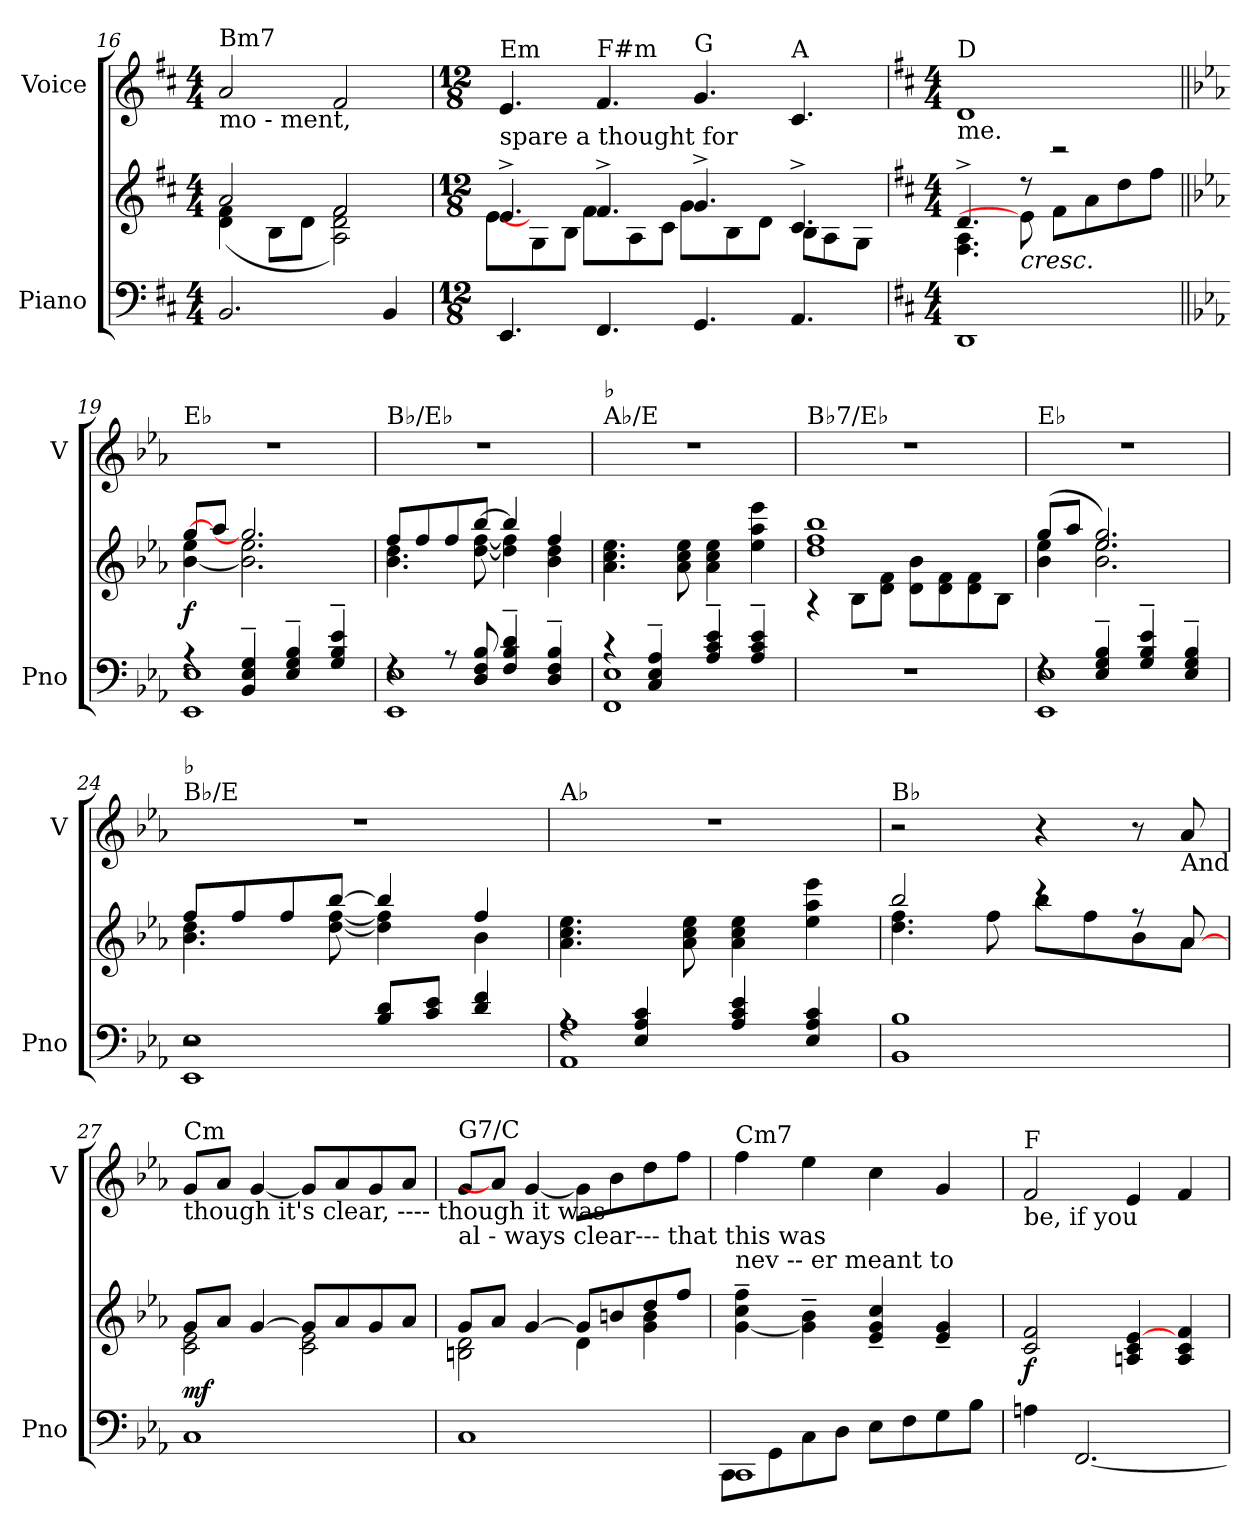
**kern	**kern	**dynam	**kern
*part2	*part2	*part2	*part1
*staff3	*staff2	*staff2/3	*staff1
*I"Piano	*	*	*I"Voice
*I'Pno	*	*	*I'V
*clefF4	*clefG2	*	*clefG2
*k[f#c#]	*k[f#c#]	*	*k[f#c#]
*M4/4	*M4/4	*	*M4/4
=16	=16	=16	=16
*	*^	*	*
!	!	!	!	!LO:TX:b:t=mo    -    ment,
!	!	!	!	!LO:TX:a:t=Bm7
2.BB/	2a/	(<4d\ 4f#\	.	2a/
.	.	8B\L	.	.
.	.	8d\J	.	.
.	2f#/	2A\ 2d\ 2f#\)	.	2f#/
4BB/	.	.	.	.
=17	=17	=17	=17	=17
*M12/8	*M12/8	*	*	*M12/8
!	!	!	!	!LO:TX:b:t=spare          a     thought        for
!	!	!	!	!LO:TX:a:t=Em
4.EE/	4.e^/	[8e\L	.	4.e/
.	.	8G\	.	.
.	.	8B\J	.	.
!	!	!	!	!LO:TX:a:t=F#m
4.FF#/	4.f#^/	8f#\L	.	4.f#/
.	.	8A\	.	.
.	.	8c#\J	.	.
!	!	!	!	!LO:TX:a:t=G
4.GG/	4.g^/	8g\L	.	4.g/
.	.	8B\	.	.
.	.	8d\J	.	.
!	!	!	!	!LO:TX:a:t=A
4.AA/	4.c#^/	8B\L	.	4.c#/
.	.	8A\	.	.
.	.	8G\J	.	.
!!LO:LB:g=z
=18	=18	=18	=18	=18
*k[f#c#]	*k[f#c#]	*	*	*k[f#c#]
*M4/4	*M4/4	*	*	*M4/4
!	!	!	!	!LO:TX:b:t=me.
!	!	!	!	!LO:TX:a:t=D
1DD	4.d^/	4.F#\ 4.A\	.	1d
!	!	!	!LO:HP:b	!
.	8r	8e\]	<	.
.	2r	8f#\L	.	.
.	.	8a\	.	.
.	.	8dd\	.	.
.	.	8ff#\J	.	.
=19||	=19||	=19||	=19||	=19||
*k[b-e-a-]	*k[b-e-a-]	*	*	*k[b-e-a-]
*^	*	*	*	*
*	*^	*	*	*	*
!	!	!	!	!	!	!LO:TX:a:t=E♭
!	!	!	!	!	!LO:DY:b	!
4rA	1E-	1EE-	[8gg/L	[4b-\ 4ee-\	f	1r
.	.	.	8aa-/J	.	.	.
4BB-/~ 4E-/~ 4G/~	.	.	2.gg/]	2.b-\] 2.ee-\	.	.
4E-/~ 4G/~ 4B-/~	.	.	.	.	.	.
4G/~ 4B-/~ 4e-/~	.	.	.	.	.	.
=20	=20	=20	=20	=20	=20	=20
!	!	!	!	!	!	!LO:TX:a:t=B♭/E♭
4rF	1E-	1EE-	8ff/L	4.b-\ 4.dd\	.	1r
.	.	.	8ff/	.	.	.
8rA	.	.	8ff/	.	.	.
8D/ 8F/ 8B-/	.	.	[8bb-/J	[8dd\ [8ff\	.	.
4F/~ 4B-/~ 4d/~	.	.	4bb-/]	4dd\] 4ff\]	.	.
4D/~ 4F/~ 4B-/~	.	.	4ff/	4b-\ 4dd\	.	.
=21	=21	=21	=21	=21	=21	=21
!	!	!	!	!	!	!LO:TX:a:t=A♭/E
!	!	!	!	!	!	!LO:TX:a:B:t=♭
*	*	*	*v	*v	*	*
4rc	1E-	1FF	4.a-\ 4.cc\ 4.ee-\	.	1r
4C/~ 4E-/~ 4A-/~	.	.	.	.	.
.	.	.	8a-\ 8cc\ 8ee-\	.	.
4A-/~ 4c/~ 4e-/~	.	.	4a-\ 4cc\ 4ee-\	.	.
4A-/~ 4c/~ 4e-/~	.	.	4ee-\ 4aa-\ 4eee-\	.	.
*v	*v	*v	*	*	*
!!LO:LB:g=z
=22	=22	=22	=22
*	*^	*	*
!	!	!	!	!LO:TX:a:t=B♭7/E♭
1r	1dd 1ff 1bb-	4r	.	1r
.	.	8B-\L	.	.
.	.	8d\ 8f\J	.	.
.	.	8d\ 8b-\L	.	.
.	.	8d\ 8f\	.	.
.	.	8d\ 8f\	.	.
.	.	8B-\J	.	.
=23	=23	=23	=23	=23
*^	*	*	*	*
*	*^	*	*	*	*
!	!	!	!	!	!	!LO:TX:a:t=E♭
4rF	1E-	1EE-	(>8gg/L	4b-\ 4ee-\	.	1r
.	.	.	8aa-/J	.	.	.
4E-/~ 4G/~ 4B-/~	.	.	2.ee-/ 2.gg/)	2.b-\ 2.ee-\	.	.
4G/~ 4B-/~ 4e-/~	.	.	.	.	.	.
4E-/~ 4G/~ 4B-/~	.	.	.	.	.	.
=24	=24	=24	=24	=24	=24	=24
!	!	!	!	!	!	!LO:TX:a:t=B♭/E
!	!	!	!	!	!	!LO:TX:a:B:t=♭
2r	1E-	1EE-	8ff/L	4.b-\ 4.dd\	.	1r
.	.	.	8ff/	.	.	.
.	.	.	8ff/	.	.	.
.	.	.	[8bb-/J	[8dd\ [8ff\	.	.
8B-/ 8d/L	.	.	4bb-/]	4dd\] 4ff\]	.	.
8c/ 8e-/J	.	.	.	.	.	.
4d/ 4f/	.	.	4ff/	4b-\	.	.
*	*v	*v	*	*	*	*
=25	=25	=25	=25	=25	=25
!	!	!	!	!	!LO:TX:a:t=A♭
*	*	*v	*v	*	*
4rA	1AA- 1A-	4.a-\ 4.cc\ 4.ee-\	.	1r
4E-/ 4A-/ 4c/	.	.	.	.
.	.	8a-\ 8cc\ 8ee-\	.	.
4A-/ 4c/ 4e-/	.	4a-\ 4cc\ 4ee-\	.	.
4E-/ 4A-/ 4c/	.	4ee-\ 4aa-\ 4eee-\	.	.
!!LO:PB:g=z
=26	=26	=26	=26	=26
*	*	*^	*	*
!	!	!	!	!	!LO:TX:a:t=B♭
1B-	1BB-	2bb-/	4.dd\ 4.ff\	.	2r
.	.	.	8ff\	.	.
.	.	4rccc	8bb-\L	.	4r
.	.	.	8ff\	.	.
.	.	8rff	8b-\	.	8r
!	!	!	!	!	!LO:TX:b:t=And
.	.	[8a-/	8a-\J	[	8a-/
*v	*v	*	*	*	*
=27	=27	=27	=27	=27
!	!	!	!	!LO:TX:b:t=though it's clear, ----  though it   was
!	!	!	!	!LO:TX:a:t=Cm
!	!	!	!LO:DY:b	!
1C	8g/L	2c\ 2e-\	mf	8g/L
.	8a-/J	.	.	8a-/J
.	[4g/	.	.	[4g/
.	8g/L]	2c\ 2e-\	.	8g/L]
.	8a-/	.	.	8a-/
.	8g/	.	.	8g/
.	8a-/J	.	.	8a-/J
=28	=28	=28	=28	=28
!	!	!	!	!LO:TX:b:t=al - ways clear---    that this was
!	!	!	!	!LO:TX:a:t=G7/C
1C	8g/L	2Bn\ 2d\	.	8g/L
.	8a-/J	.	.	8a-/J]
.	[4g/	.	.	[4g/
.	8g/L]	4d\	.	8g\L]
.	8bn/	.	.	8b-\
.	8dd/	4g\ 4b\	.	8dd\
.	8ff/J	.	.	8ff\J
*	*v	*v	*	*
!!LO:LB:g=z
=29	=29	=29	=29
*^	*	*	*
!	!	!	!	!LO:TX:b:t=nev    --   er  meant to
!	!	!	!	!LO:TX:a:t=Cm7
1CC	8CC\L	[4g\~ 4cc\~ 4ff\~	.	4ff\
.	8GG\	.	.	.
.	8C\	4g\]~ 4b-\~	.	4ee-\
.	8D\J	.	.	.
.	8E-\L	4e-/~ 4g/~ 4cc/~	.	4cc\
.	8F\	.	.	.
.	8G\	4e-/~ 4g/~	.	4g/
.	8B-\J	.	.	.
=30	=30	=30	=30	=30
!	!	!	!	!LO:TX:b:t=be,              if    you
!	!	!	!	!LO:TX:a:t=F
!	!	!	!LO:DY:b	!
*v	*v	*	*	*
4An\	2c/ 2f/	f	2f/
[2.FF/	.	.	.
.	4An/ 4c/ [4e-/	.	4e-/
.	4A/ 4c/ 4f/	.	4f/
=	=	=	=
*-	*-	*-	*-
